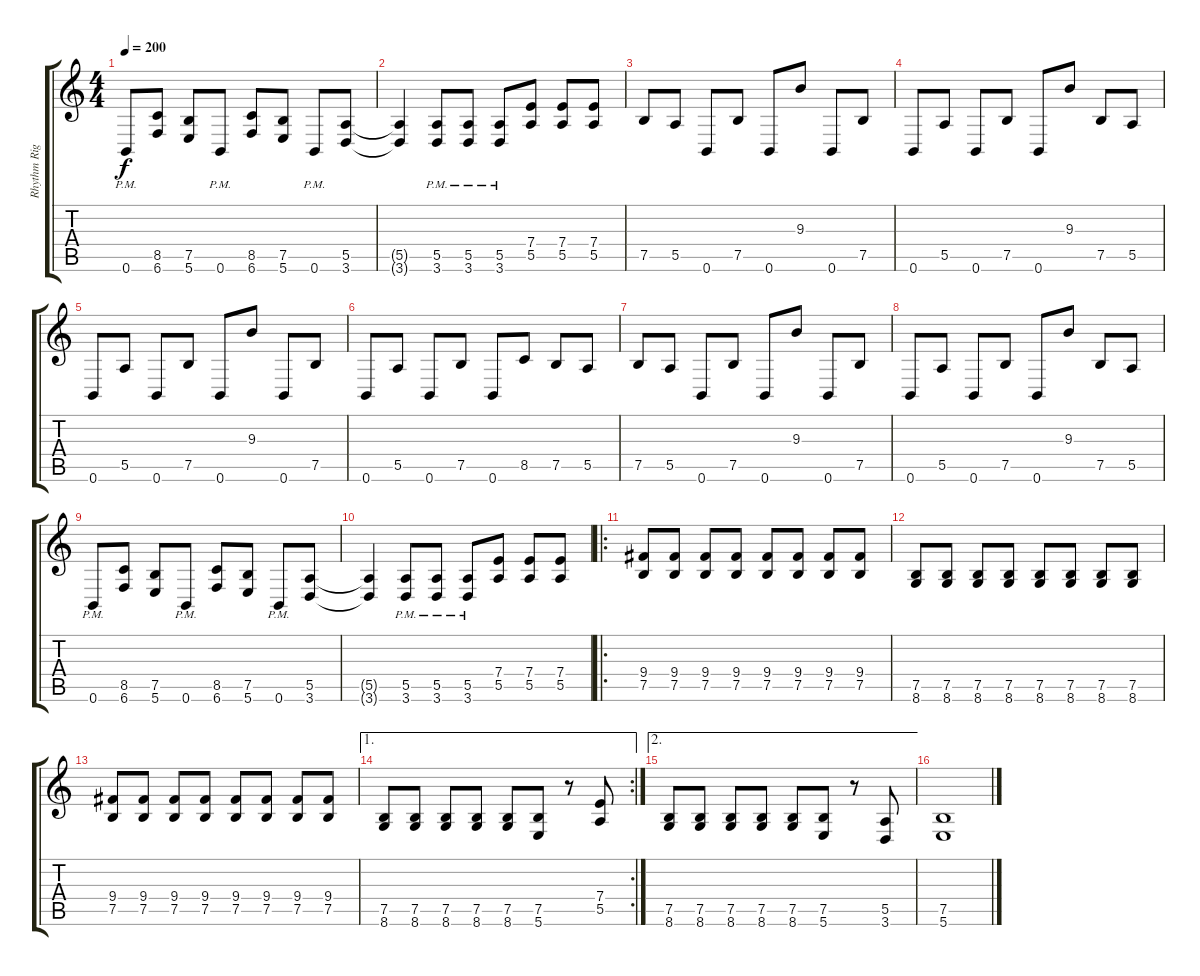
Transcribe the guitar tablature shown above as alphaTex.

\track ("Rhythm Right" "Rhythm Rig") {instrument overdrivenguitar}
\staff {score tabs}
\tuning (B3 Gb3 D3 A2 E2 B1) {hide}
\ts (4 4)
\tempo 200
\clef g2
\ks c
0.6{pm}.8{dy f} (8.5 6.6).8 (7.5 5.6).8 0.6{pm}.8 (8.5 6.6).8 (7.5 5.6).8 0.6{pm}.8 (5.5 3.6).8 |
(5.5{t} 3.6{t}).4 (5.5{pm} 3.6{pm}).8 (5.5{pm} 3.6{pm}).8 (5.5{pm} 3.6{pm}).8 (7.4 5.5).8 (7.4 5.5).8 (7.4 5.5).8 |
7.5.8 5.5.8 0.6.8 7.5.8 0.6.8 9.3.8 0.6.8 7.5.8 |
0.6.8 5.5.8 0.6.8 7.5.8 0.6.8 9.3.8 7.5.8 5.5.8 |
0.6.8 5.5.8 0.6.8 7.5.8 0.6.8 9.3.8 0.6.8 7.5.8 |
0.6.8 5.5.8 0.6.8 7.5.8 0.6.8 8.5.8 7.5.8 5.5.8 |
7.5.8 5.5.8 0.6.8 7.5.8 0.6.8 9.3.8 0.6.8 7.5.8 |
0.6.8 5.5.8 0.6.8 7.5.8 0.6.8 9.3.8 7.5.8 5.5.8 |
0.6{pm}.8 (8.5 6.6).8 (7.5 5.6).8 0.6{pm}.8 (8.5 6.6).8 (7.5 5.6).8 0.6{pm}.8 (5.5 3.6).8 |
(5.5{t} 3.6{t}).4 (5.5{pm} 3.6{pm}).8 (5.5{pm} 3.6{pm}).8 (5.5{pm} 3.6{pm}).8 (7.4 5.5).8 (7.4 5.5).8 (7.4 5.5).8 |
\ro
(9.4 7.5).8 (9.4 7.5).8 (9.4 7.5).8 (9.4 7.5).8 (9.4 7.5).8 (9.4 7.5).8 (9.4 7.5).8 (9.4 7.5).8 |
(7.5 8.6).8 (7.5 8.6).8 (7.5 8.6).8 (7.5 8.6).8 (7.5 8.6).8 (7.5 8.6).8 (7.5 8.6).8 (7.5 8.6).8 |
(9.4 7.5).8 (9.4 7.5).8 (9.4 7.5).8 (9.4 7.5).8 (9.4 7.5).8 (9.4 7.5).8 (9.4 7.5).8 (9.4 7.5).8 |
\ae 1
\rc 2
(7.5 8.6).8 (7.5 8.6).8 (7.5 8.6).8 (7.5 8.6).8 (7.5 8.6).8 (7.5 5.6).8 r.8 (7.4 5.5).8 |
\ae 2
(7.5 8.6).8 (7.5 8.6).8 (7.5 8.6).8 (7.5 8.6).8 (7.5 8.6).8 (7.5 5.6).8 r.8 (5.5 3.6).8 |
(7.5 5.6).1
